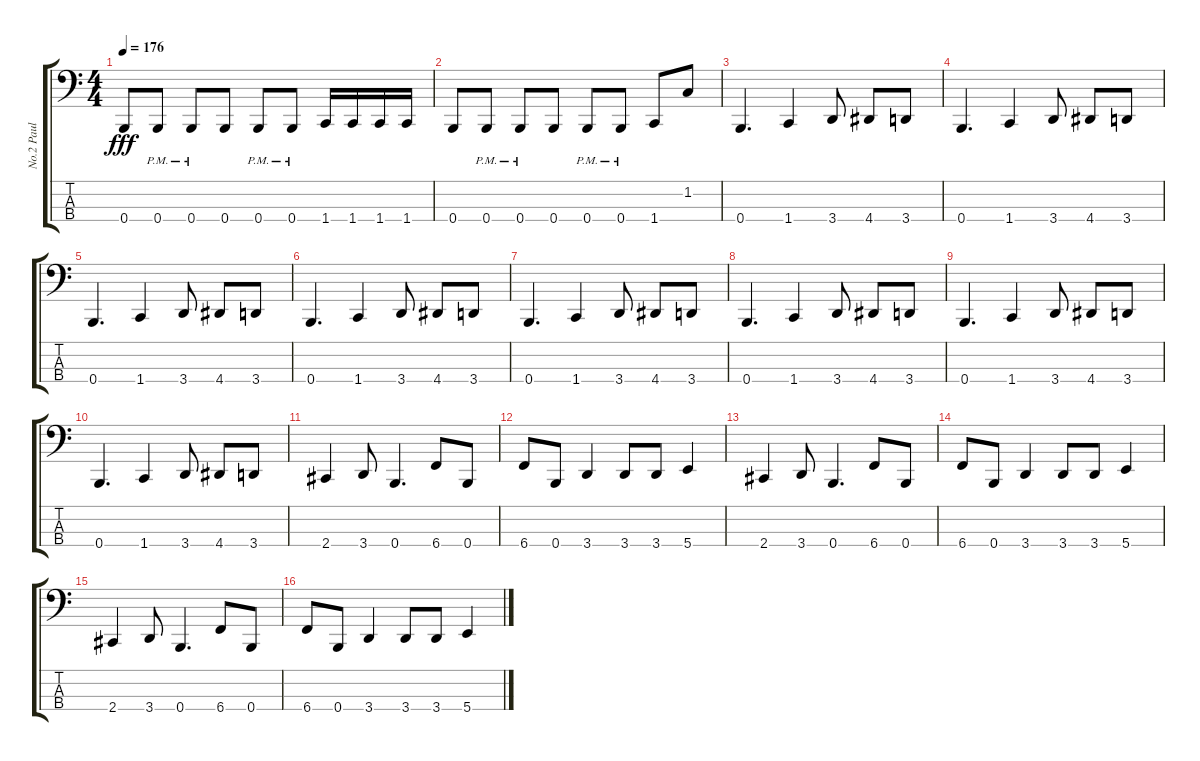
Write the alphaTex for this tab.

\track ("No.2 Paul" "No.2 Paul") {instrument electricbasspick}
\staff {score tabs}
\tuning (E2 B1 Gb1 B0) {hide}
\ts (4 4)
\tempo 176
\clef f4
\ks c
0.4.8{dy fff} 0.4{pm}.8 0.4{pm}.8 0.4.8 0.4{pm}.8 0.4{pm}.8 1.4.16 1.4.16 1.4.16 1.4.16 |
0.4.8 0.4{pm}.8 0.4{pm}.8 0.4.8 0.4{pm}.8 0.4{pm}.8 1.4.8 1.2.8 |
0.4.4{d} 1.4.4 3.4.8 4.4.8 3.4.8 |
0.4.4{d} 1.4.4 3.4.8 4.4.8 3.4.8 |
0.4.4{d} 1.4.4 3.4.8 4.4.8 3.4.8 |
0.4.4{d} 1.4.4 3.4.8 4.4.8 3.4.8 |
0.4.4{d} 1.4.4 3.4.8 4.4.8 3.4.8 |
0.4.4{d} 1.4.4 3.4.8 4.4.8 3.4.8 |
0.4.4{d} 1.4.4 3.4.8 4.4.8 3.4.8 |
0.4.4{d} 1.4.4 3.4.8 4.4.8 3.4.8 |
2.4.4 3.4.8 0.4.4{d} 6.4.8 0.4.8 |
6.4.8 0.4.8 3.4.4 3.4.8 3.4.8 5.4.4 |
2.4.4 3.4.8 0.4.4{d} 6.4.8 0.4.8 |
6.4.8 0.4.8 3.4.4 3.4.8 3.4.8 5.4.4 |
2.4.4 3.4.8 0.4.4{d} 6.4.8 0.4.8 |
6.4.8 0.4.8 3.4.4 3.4.8 3.4.8 5.4.4
